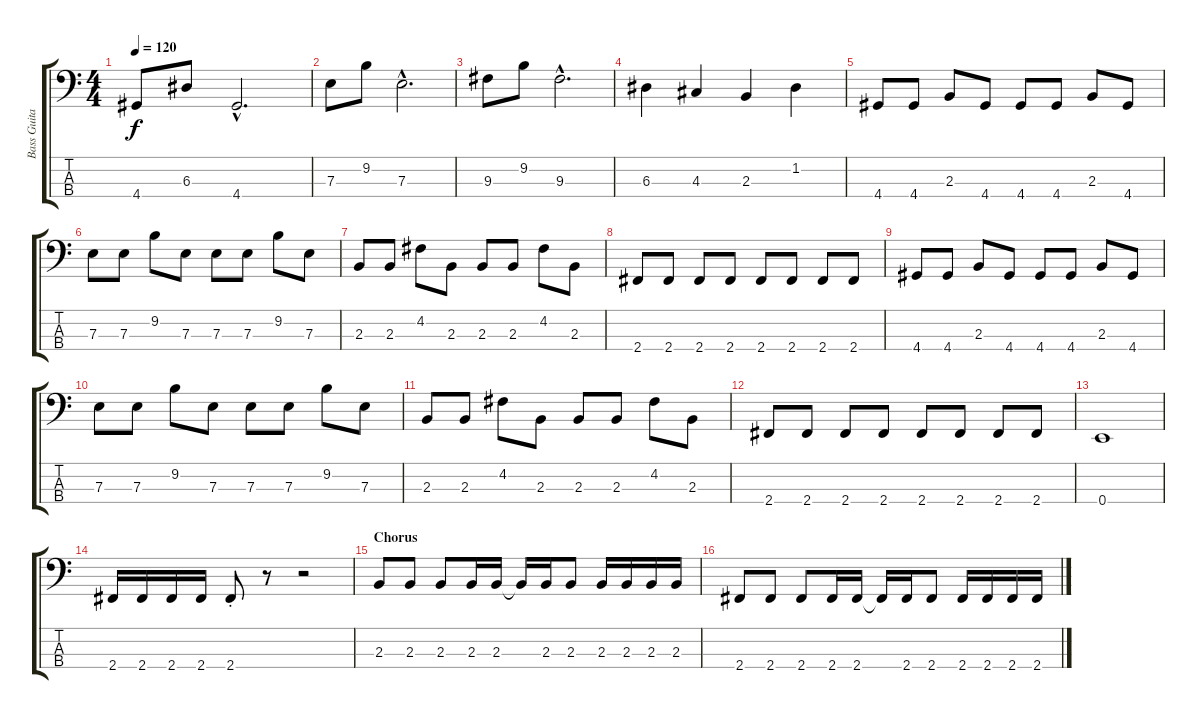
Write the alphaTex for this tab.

\track ("Bass Guitar" "Bass Guita") {instrument electricbasspick}
\staff {score tabs}
\tuning (G2 D2 A1 E1) {hide}
\ts (4 4)
\tempo 120
\clef f4
\ks c
4.4.8{dy f} 6.3.8 4.4{hac}.2{d} |
7.3.8 9.2.8 7.3{hac}.2{d} |
9.3.8 9.2.8 9.3{hac}.2{d} |
6.3.4 4.3.4 2.3.4 1.2.4 |
4.4.8 4.4.8 2.3.8 4.4.8 4.4.8 4.4.8 2.3.8 4.4.8 |
7.3.8 7.3.8 9.2.8 7.3.8 7.3.8 7.3.8 9.2.8 7.3.8 |
2.3.8 2.3.8 4.2.8 2.3.8 2.3.8 2.3.8 4.2.8 2.3.8 |
2.4.8 2.4.8 2.4.8 2.4.8 2.4.8 2.4.8 2.4.8 2.4.8 |
4.4.8 4.4.8 2.3.8 4.4.8 4.4.8 4.4.8 2.3.8 4.4.8 |
7.3.8 7.3.8 9.2.8 7.3.8 7.3.8 7.3.8 9.2.8 7.3.8 |
2.3.8 2.3.8 4.2.8 2.3.8 2.3.8 2.3.8 4.2.8 2.3.8 |
2.4.8 2.4.8 2.4.8 2.4.8 2.4.8 2.4.8 2.4.8 2.4.8 |
0.4.1 |
2.4.16 2.4.16 2.4.16 2.4.16 2.4{st}.8 r.8 r.2 |
\section ("" "Chorus")
2.3.8 2.3.8 2.3.8 2.3.16 2.3.16 2.3{t}.16 2.3.16 2.3.8 2.3.16 2.3.16 2.3.16 2.3.16 |
2.4.8 2.4.8 2.4.8 2.4.16 2.4.16 2.4{t}.16 2.4.16 2.4.8 2.4.16 2.4.16 2.4.16 2.4.16
